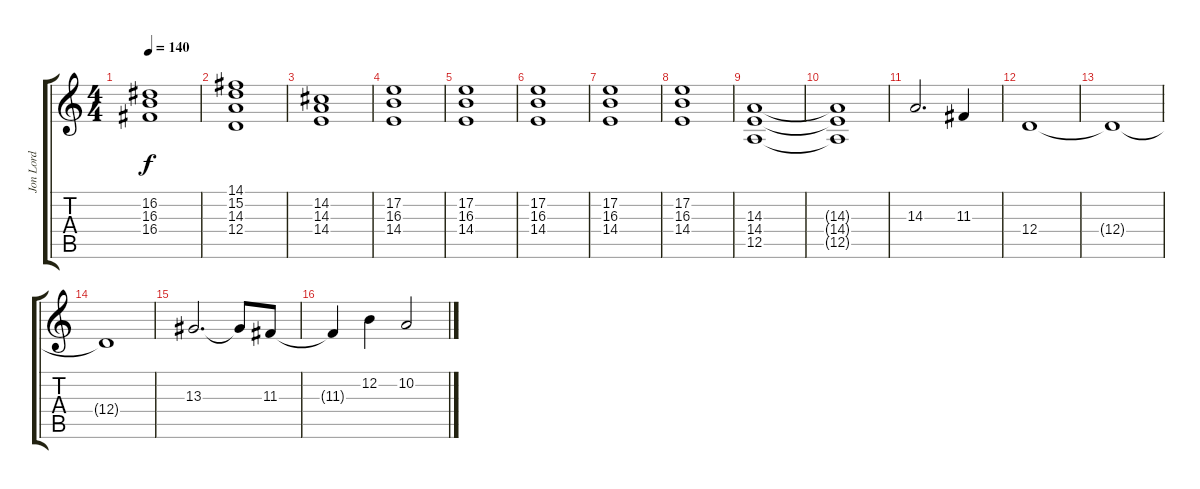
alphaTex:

\track ("Jon Lord" "Jon Lord") {instrument drawbarorgan}
\staff {score tabs}
\tuning (E4 B3 G3 D3 A2 E2) {hide}
\ts (4 4)
\tempo 140
\clef g2
\ks c
(16.2 16.3 16.4).1{dy f} |
(14.1 15.2 14.3 12.4).1 |
(14.2 14.3 14.4).1 |
(17.2 16.3 14.4).1 |
(17.2 16.3 14.4).1 |
(17.2 16.3 14.4).1 |
(17.2 16.3 14.4).1 |
(17.2 16.3 14.4).1 |
(14.3 14.4 12.5).1 |
(14.3{t} 14.4{t} 12.5{t}).1 |
14.3.2{d volume 16} 11.3.4 |
12.4.1 |
12.4{t}.1 |
12.4{t}.1 |
13.3.2{d} 13.3{t}.8 11.3.8 |
11.3{t}.4 12.2.4 10.2.2
